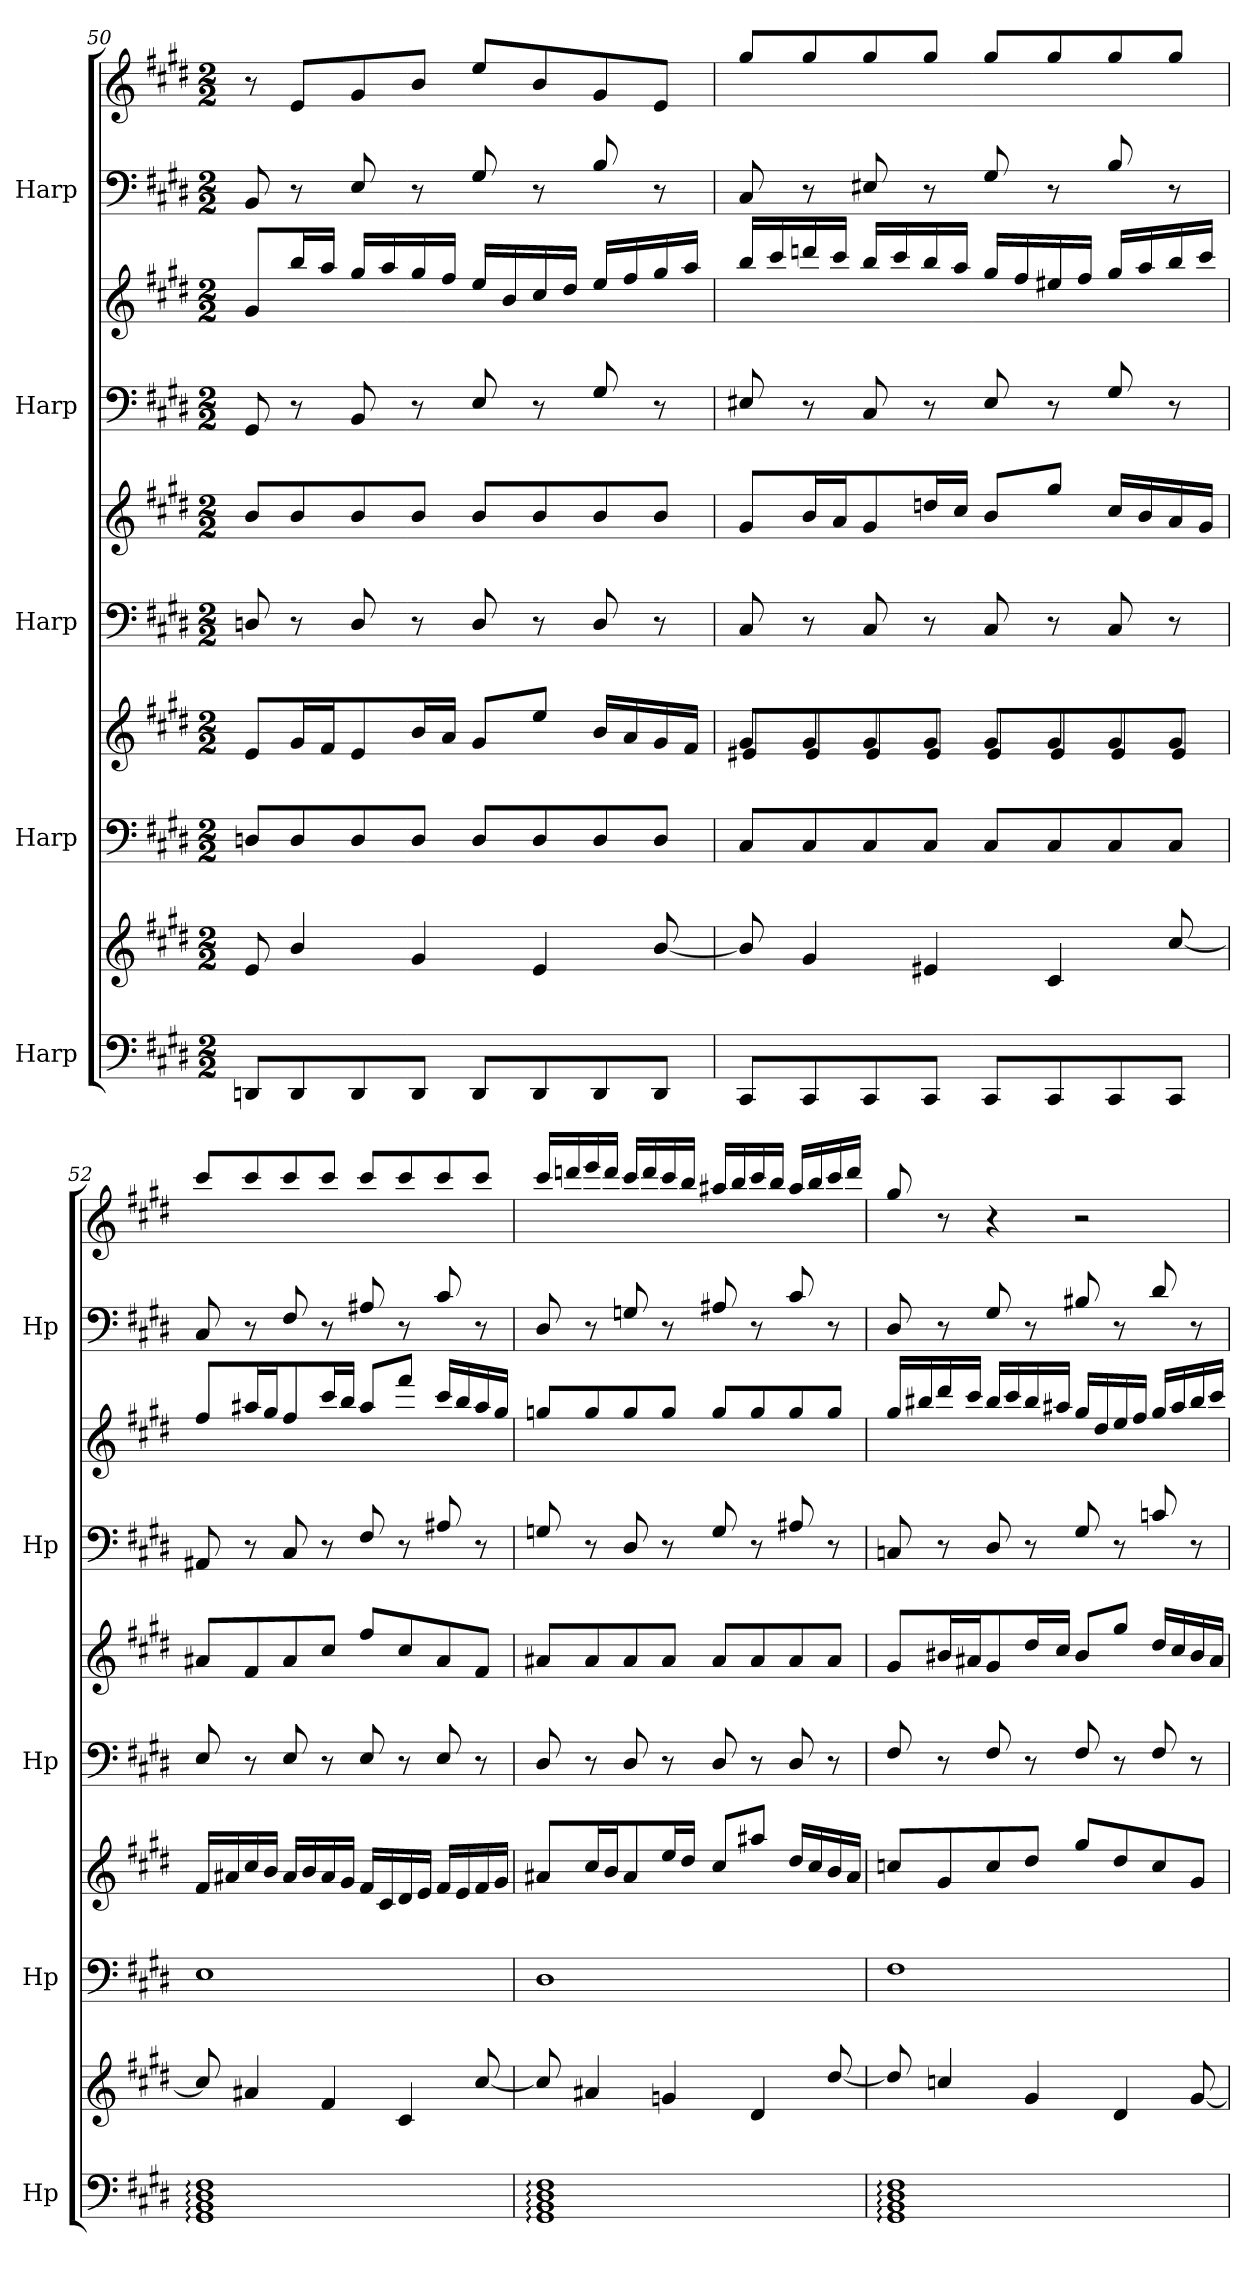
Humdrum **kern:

**kern	**kern	**kern	**kern	**kern	**kern	**kern	**kern	**kern	**kern
*part5	*part5	*part4	*part4	*part3	*part3	*part2	*part2	*part1	*part1
*staff10	*staff9	*staff8	*staff7	*staff6	*staff5	*staff4	*staff3	*staff2	*staff1
*I"Harp	*	*I"Harp	*	*I"Harp	*	*I"Harp	*	*I"Harp	*
*I'Hp	*	*I'Hp	*	*I'Hp	*	*I'Hp	*	*I'Hp	*
*clefF4	*clefG2	*clefF4	*clefG2	*clefF4	*clefG2	*clefF4	*clefG2	*clefF4	*clefG2
*k[f#c#g#d#]	*k[f#c#g#d#]	*k[f#c#g#d#]	*k[f#c#g#d#]	*k[f#c#g#d#]	*k[f#c#g#d#]	*k[f#c#g#d#]	*k[f#c#g#d#]	*k[f#c#g#d#]	*k[f#c#g#d#]
*M2/2	*M2/2	*M2/2	*M2/2	*M2/2	*M2/2	*M2/2	*M2/2	*M2/2	*M2/2
=50	=50	=50	=50	=50	=50	=50	=50	=50	=50
8DDn/L	8e/	8Dn/L	8e/L	8Dn/	8b/L	8GG#/	8g#/L	8BB/	8r
8DD/	4b/	8D/	16g#/L	8r	8b/	8r	16bb/L	8r	8e/L
.	.	.	16f#/J	.	.	.	16aa/JJ	.	.
8DD/	.	8D/	8e/	8D/	8b/	8BB/	16gg#/LL	8E/	8g#/
.	.	.	.	.	.	.	16aa/	.	.
8DD/J	4g#/	8D/J	16b/L	8r	8b/J	8r	16gg#/	8r	8b/J
.	.	.	16a/JJ	.	.	.	16ff#/JJ	.	.
8DD/L	.	8D/L	8g#/L	8D/	8b/L	8E/	16ee/LL	8G#/	8ee/L
.	.	.	.	.	.	.	16b/	.	.
8DD/	4e/	8D/	8ee/J	8r	8b/	8r	16cc#/	8r	8b/
.	.	.	.	.	.	.	16dd#/JJ	.	.
8DD/	.	8D/	16b/LL	8D/	8b/	8G#/	16ee/LL	8B/	8g#/
.	.	.	16a/	.	.	.	16ff#/	.	.
8DD/J	[8b/	8D/J	16g#/	8r	8b/J	8r	16gg#/	8r	8e/J
.	.	.	16f#/JJ	.	.	.	16aa/JJ	.	.
!!LO:PB:g=z
=51	=51	=51	=51	=51	=51	=51	=51	=51	=51
*	*	*	*^	*	*	*	*	*	*
8CC#/L	8b/]	8C#/L	8g#/L	8e#X/L	8C#/	8g#/L	8E#X/	16bb/LL	8C#/	8gg#/L
.	.	.	.	.	.	.	.	16ccc#/	.	.
8CC#/	4g#/	8C#/	8g#/	8e#/	8r	16b/L	8r	16dddn/	8r	8gg#/
.	.	.	.	.	.	16a/J	.	16ccc#/JJ	.	.
8CC#/	.	8C#/	8g#/	8e#/	8C#/	8g#/	8C#/	16bb/LL	8E#X/	8gg#/
.	.	.	.	.	.	.	.	16ccc#/	.	.
8CC#/J	4e#X/	8C#/J	8g#/J	8e#/J	8r	16ddn/L	8r	16bb/	8r	8gg#/J
.	.	.	.	.	.	16cc#/JJ	.	16aa/JJ	.	.
8CC#/L	.	8C#/L	8g#/L	8e#/L	8C#/	8b/L	8E#/	16gg#/LL	8G#/	8gg#/L
.	.	.	.	.	.	.	.	16ff#/	.	.
8CC#/	4c#/	8C#/	8g#/	8e#/	8r	8gg#/J	8r	16ee#X/	8r	8gg#/
.	.	.	.	.	.	.	.	16ff#/JJ	.	.
8CC#/	.	8C#/	8g#/	8e#/	8C#/	16cc#/LL	8G#/	16gg#/LL	8B/	8gg#/
.	.	.	.	.	.	16b/	.	16aa/	.	.
8CC#/J	[8cc#/	8C#/J	8g#/J	8e#/J	8r	16a/	8r	16bb/	8r	8gg#/J
.	.	.	.	.	.	16g#/JJ	.	16ccc#/JJ	.	.
*	*	*	*v	*v	*	*	*	*	*	*
=52	=52	=52	=52	=52	=52	=52	=52	=52	=52
1GG#: 1BB: 1D#: 1F#:	8cc#/]	1E	16f#/LL	8E/	8a#X/L	8AA#X/	8ff#/L	8C#/	8ccc#/L
.	.	.	16a#X/	.	.	.	.	.	.
.	4a#X/	.	16cc#/	8r	8f#/	8r	16aa#X/L	8r	8ccc#/
.	.	.	16b/JJ	.	.	.	16gg#/J	.	.
.	.	.	16a#/LL	8E/	8a#/	8C#/	8ff#/	8F#/	8ccc#/
.	.	.	16b/	.	.	.	.	.	.
.	4f#/	.	16a#/	8r	8cc#/J	8r	16ccc#/L	8r	8ccc#/J
.	.	.	16g#/JJ	.	.	.	16bb/JJ	.	.
.	.	.	16f#/LL	8E/	8ff#/L	8F#/	8aa#/L	8A#X/	8ccc#/L
.	.	.	16c#/	.	.	.	.	.	.
.	4c#/	.	16d#/	8r	8cc#/	8r	8fff#/J	8r	8ccc#/
.	.	.	16e/JJ	.	.	.	.	.	.
.	.	.	16f#/LL	8E/	8a#/	8A#X/	16ccc#/LL	8c#/	8ccc#/
.	.	.	16e/	.	.	.	16bb/	.	.
.	[8cc#/	.	16f#/	8r	8f#/J	8r	16aa#/	8r	8ccc#/J
.	.	.	16g#/JJ	.	.	.	16gg#/JJ	.	.
!!LO:PB:g=z
=53	=53	=53	=53	=53	=53	=53	=53	=53	=53
1GG#: 1BB: 1D#: 1F#:	8cc#/]	1D#	8a#X/L	8D#/	8a#X/L	8Gn/	8ggn/L	8D#/	16ccc#/LL
.	.	.	.	.	.	.	.	.	16dddn/
.	4a#X/	.	16cc#/L	8r	8a#/	8r	8gg/	8r	16eee/
.	.	.	16b/J	.	.	.	.	.	16ddd/JJ
.	.	.	8a#/	8D#/	8a#/	8D#/	8gg/	8Gn/	16ccc#/LL
.	.	.	.	.	.	.	.	.	16ddd/
.	4gn/	.	16ee/L	8r	8a#/J	8r	8gg/J	8r	16ccc#/
.	.	.	16dd#/JJ	.	.	.	.	.	16bb/JJ
.	.	.	8cc#/L	8D#/	8a#/L	8G/	8gg/L	8A#X/	16aa#X/LL
.	.	.	.	.	.	.	.	.	16bb/
.	4d#/	.	8aa#X/J	8r	8a#/	8r	8gg/	8r	16ccc#/
.	.	.	.	.	.	.	.	.	16bb/JJ
.	.	.	16dd#/LL	8D#/	8a#/	8A#X/	8gg/	8c#/	16aa#/LL
.	.	.	16cc#/	.	.	.	.	.	16bb/
.	[8dd#/	.	16b/	8r	8a#/J	8r	8gg/J	8r	16ccc#/
.	.	.	16a#/JJ	.	.	.	.	.	16ddd/JJ
!!LO:PB:g=z
=54	=54	=54	=54	=54	=54	=54	=54	=54	=54
1GG#: 1BB: 1D#: 1F#:	8dd#/]	1F#	8ccn/L	8F#/	8g#/L	8Cn/	16gg#/LL	8D#/	8gg#/
.	.	.	.	.	.	.	16bb#X/	.	.
.	4ccn/	.	8g#/	8r	16b#X/L	8r	16ddd#/	8r	8r
.	.	.	.	.	16a#X/J	.	16ccc#/JJ	.	.
.	.	.	8cc/	8F#/	8g#/	8D#/	16bb#/LL	8G#/	4r
.	.	.	.	.	.	.	16ccc#/	.	.
.	4g#/	.	8dd#/J	8r	16dd#/L	8r	16bb#/	8r	.
.	.	.	.	.	16cc#/JJ	.	16aa#X/JJ	.	.
.	.	.	8gg#/L	8F#/	8b#/L	8G#/	16gg#/LL	8B#X/	2r
.	.	.	.	.	.	.	16dd#/	.	.
.	4d#/	.	8dd#/	8r	8gg#/J	8r	16ee/	8r	.
.	.	.	.	.	.	.	16ff#/JJ	.	.
.	.	.	8cc/	8F#/	16dd#/LL	8cn/	16gg#/LL	8d#/	.
.	.	.	.	.	16cc#/	.	16aa#/	.	.
.	[8g#/	.	8g#/J	8r	16b#/	8r	16bb#/	8r	.
.	.	.	.	.	16a#/JJ	.	16ccc#/JJ	.	.
=	=	=	=	=	=	=	=	=	=
*-	*-	*-	*-	*-	*-	*-	*-	*-	*-
